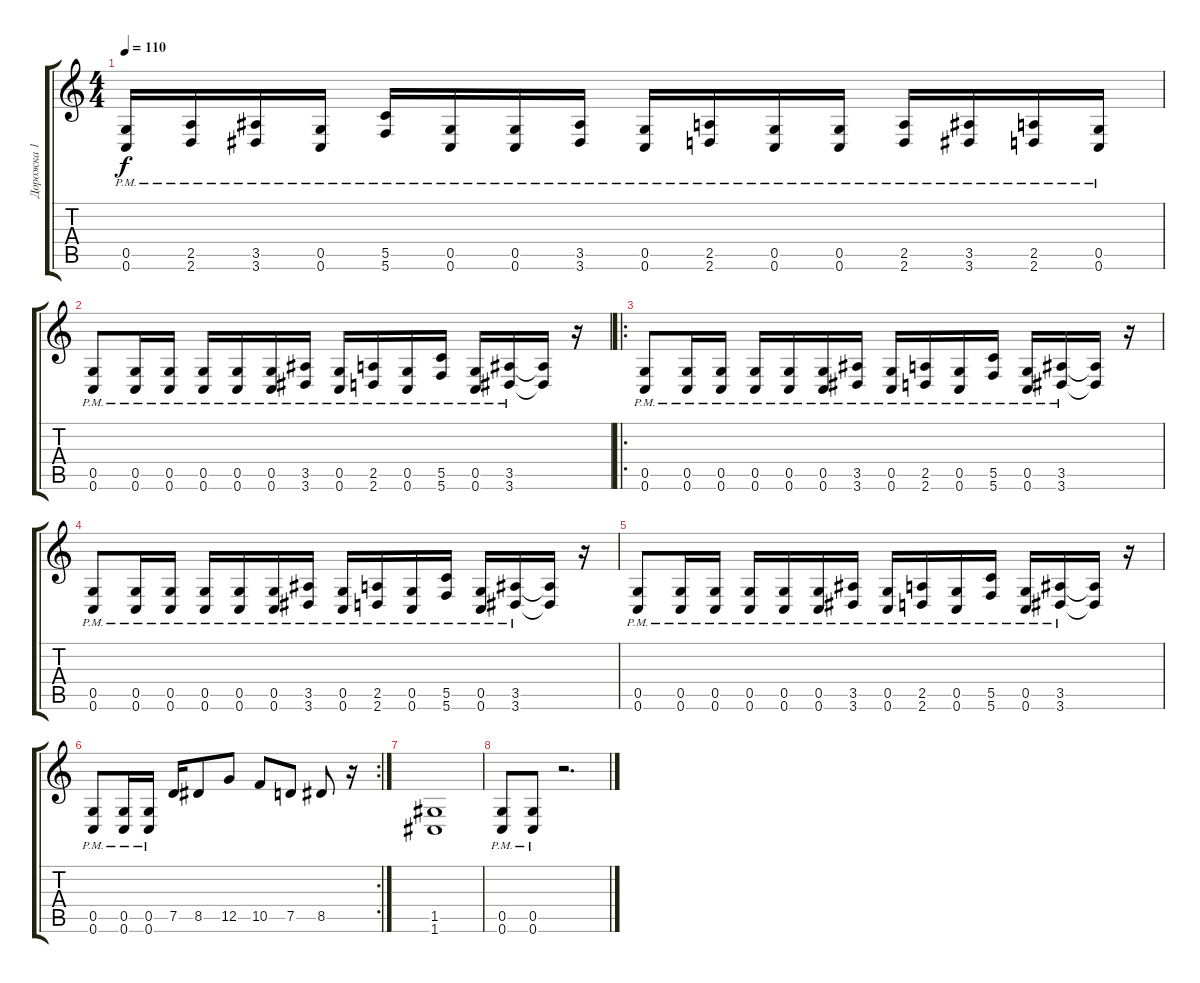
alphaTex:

\track ("Дорожка 1" "Дорожка 1") {instrument distortionguitar}
\staff {score tabs}
\tuning (D4 A3 F3 C3 G2 C2) {hide}
\ts (4 4)
\tempo 110
\clef g2
\ks c
(0.5{pm} 0.6{pm}).16{dy f} (2.5{pm} 2.6{pm}).16 (3.5{pm} 3.6{pm}).16 (0.5{pm} 0.6{pm}).16 (5.5{pm} 5.6{pm}).16 (0.5{pm} 0.6{pm}).16 (0.5{pm} 0.6{pm}).16 (3.5{pm} 3.6{pm}).16 (0.5{pm} 0.6{pm}).16 (2.5{pm} 2.6{pm}).16 (0.5{pm} 0.6{pm}).16 (0.5{pm} 0.6{pm}).16 (2.5{pm} 2.6{pm}).16 (3.5{pm} 3.6{pm}).16 (2.5{pm} 2.6{pm}).16 (0.5{pm} 0.6{pm}).16 |
(0.5{pm} 0.6{pm}).8 (0.5{pm} 0.6{pm}).16 (0.5{pm} 0.6{pm}).16 (0.5{pm} 0.6{pm}).16 (0.5{pm} 0.6{pm}).16 (0.5{pm} 0.6{pm}).16 (3.5{pm} 3.6{pm}).16 (0.5{pm} 0.6{pm}).16 (2.5{pm} 2.6{pm}).16 (0.5{pm} 0.6{pm}).16 (5.5{pm} 5.6{pm}).16 (0.5{pm} 0.6{pm}).16 (3.5{pm} 3.6{pm}).16 (3.5{t} 3.6{t}).16 r.16 |
\ro
(0.5{pm} 0.6{pm}).8 (0.5{pm} 0.6{pm}).16 (0.5{pm} 0.6{pm}).16 (0.5{pm} 0.6{pm}).16 (0.5{pm} 0.6{pm}).16 (0.5{pm} 0.6{pm}).16 (3.5{pm} 3.6{pm}).16 (0.5{pm} 0.6{pm}).16 (2.5{pm} 2.6{pm}).16 (0.5{pm} 0.6{pm}).16 (5.5{pm} 5.6{pm}).16 (0.5{pm} 0.6{pm}).16 (3.5{pm} 3.6{pm}).16 (3.5{t} 3.6{t}).16 r.16 |
(0.5{pm} 0.6{pm}).8 (0.5{pm} 0.6{pm}).16 (0.5{pm} 0.6{pm}).16 (0.5{pm} 0.6{pm}).16 (0.5{pm} 0.6{pm}).16 (0.5{pm} 0.6{pm}).16 (3.5{pm} 3.6{pm}).16 (0.5{pm} 0.6{pm}).16 (2.5{pm} 2.6{pm}).16 (0.5{pm} 0.6{pm}).16 (5.5{pm} 5.6{pm}).16 (0.5{pm} 0.6{pm}).16 (3.5{pm} 3.6{pm}).16 (3.5{t} 3.6{t}).16 r.16 |
(0.5{pm} 0.6{pm}).8 (0.5{pm} 0.6{pm}).16 (0.5{pm} 0.6{pm}).16 (0.5{pm} 0.6{pm}).16 (0.5{pm} 0.6{pm}).16 (0.5{pm} 0.6{pm}).16 (3.5{pm} 3.6{pm}).16 (0.5{pm} 0.6{pm}).16 (2.5{pm} 2.6{pm}).16 (0.5{pm} 0.6{pm}).16 (5.5{pm} 5.6{pm}).16 (0.5{pm} 0.6{pm}).16 (3.5{pm} 3.6{pm}).16 (3.5{t} 3.6{t}).16 r.16 |
\rc 2
(0.5{pm} 0.6{pm}).8 (0.5{pm} 0.6{pm}).16 (0.5{pm} 0.6{pm}).16 7.5.16 8.5.8 12.5.8 10.5.8 7.5.8 8.5.8 r.16 |
(1.5 1.6).1 |
(0.5{pm} 0.6{pm}).8 (0.5{pm} 0.6{pm}).8 r.2{d}
